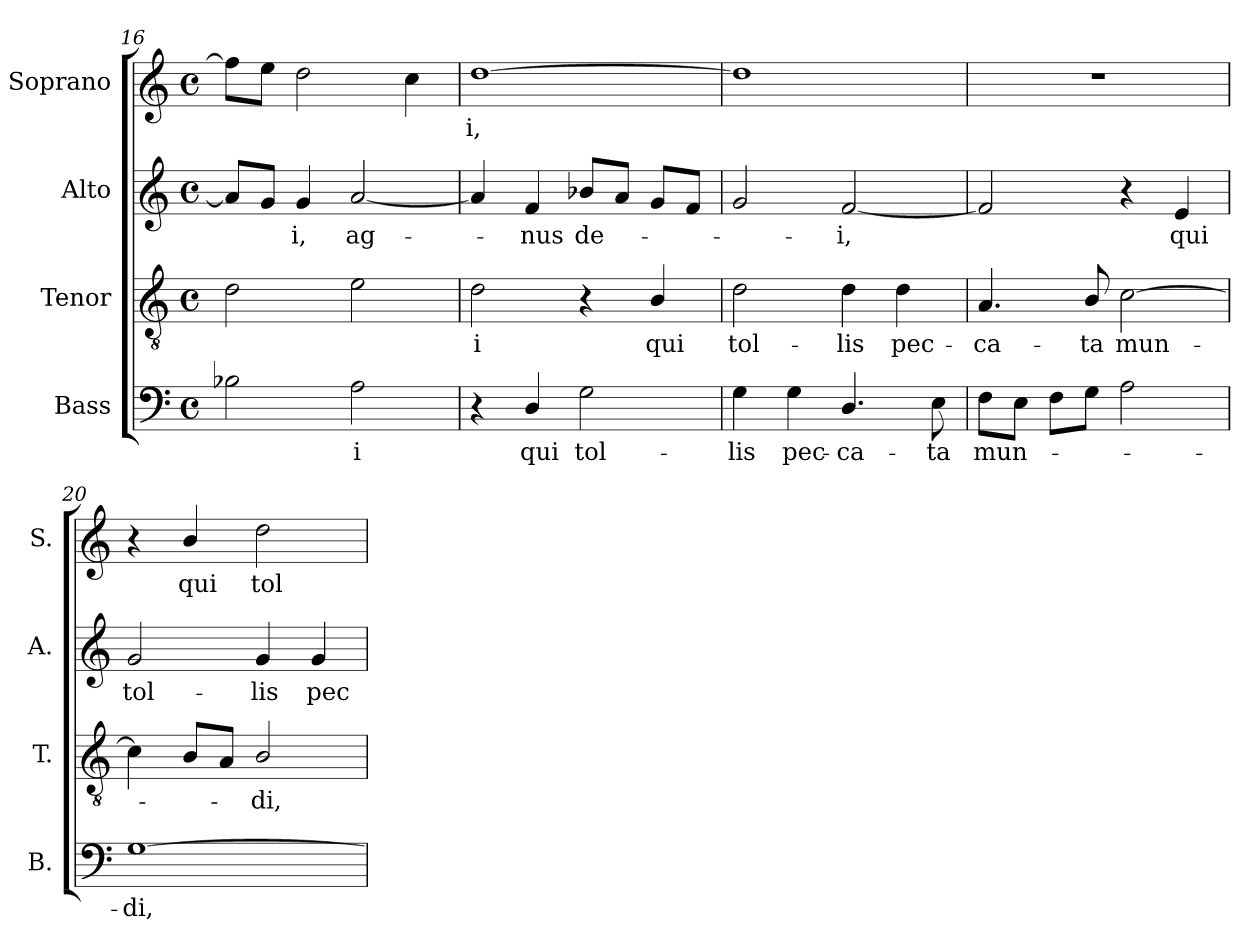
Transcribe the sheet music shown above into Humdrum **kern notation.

**kern	**text	**kern	**text	**kern	**text	**kern	**text
*part4	*part4	*part3	*part3	*part2	*part2	*part1	*part1
*staff4	*staff4	*staff3	*staff3	*staff2	*staff2	*staff1	*staff1
*I"Bass	*	*I"Tenor	*	*I"Alto	*	*I"Soprano	*
*I'B.	*	*I'T.	*	*I'A.	*	*I'S.	*
*clefF4	*	*clefGv2	*	*clefG2	*	*clefG2	*
*	*	*ITrd7c12	*	*	*	*	*
*k[]	*	*k[]	*	*k[]	*	*k[]	*
*C:	*	*C:	*	*C:	*	*C:	*
*M4/4	*	*M4/4	*	*M4/4	*	*M4/4	*
*met(c)	*	*met(c)	*	*met(c)	*	*met(c)	*
=16	=16	=16	=16	=16	=16	=16	=16
2B-Xi\	.	2Di\	.	8ai/L]	.	8ffi\L]	.
.	.	.	.	8gi/J	.	8eei\J	.
!	!	!	!	!	!LO:LY:b:color=#000000	!	!
.	.	.	.	4gi/	-i,	2ddi\	.
!	!LO:LY:b:color=#000000	!	!	!	!	!	!
!	!	!	!	!	!LO:LY:b:color=#000000	!	!
2Ai\	-i	2Ei\	.	[2ai/	ag-	.	.
.	.	.	.	.	.	4cci\	.
=17	=17	=17	=17	=17	=17	=17	=17
!	!	!	!LO:LY:b:color=#000000	!	!	!	!
!	!	!	!	!	!	!	!LO:LY:b:color=#000000
4r	.	2Di\	-i	4ai/]	.	[1ddi	-i,
!	!LO:LY:b:color=#000000	!	!	!	!	!	!
!	!	!	!	!	!LO:LY:b:color=#000000	!	!
4Di/	qui	.	.	4fi/	-nus	.	.
!	!LO:LY:b:color=#000000	!	!	!	!	!	!
!	!	!	!	!	!LO:LY:b:color=#000000	!	!
2Gi\	tol-	4r	.	8b-Xi/L	de-	.	.
.	.	.	.	8ai/J	.	.	.
!	!	!	!LO:LY:b:color=#000000	!	!	!	!
.	.	4BBi/	qui	8gi/L	.	.	.
.	.	.	.	8fi/J	.	.	.
=18	=18	=18	=18	=18	=18	=18	=18
!	!LO:LY:b:color=#000000	!	!	!	!	!	!
!	!	!	!LO:LY:b:color=#000000	!	!	!	!
4Gi\	-lis	2Di\	tol-	2gi/	.	1ddi]	.
!	!LO:LY:b:color=#000000	!	!	!	!	!	!
4Gi\	pec-	.	.	.	.	.	.
!	!LO:LY:b:color=#000000	!	!	!	!	!	!
!	!	!	!LO:LY:b:color=#000000	!	!	!	!
!	!	!	!	!	!LO:LY:b:color=#000000	!	!
4.Di/	-ca-	4Di\	-lis	[2fi/	-i,	.	.
!	!	!	!LO:LY:b:color=#000000	!	!	!	!
.	.	4Di\	pec-	.	.	.	.
!	!LO:LY:b:color=#000000	!	!	!	!	!	!
8Ei\	-ta	.	.	.	.	.	.
!!LO:PB:g=z
=19	=19	=19	=19	=19	=19	=19	=19
!	!LO:LY:b:color=#000000	!	!	!	!	!	!
!	!	!	!LO:LY:b:color=#000000	!	!	!	!
8Fi\L	mun-	4.AAi/	-ca-	2fi/]	.	1r	.
8Ei\J	.	.	.	.	.	.	.
8Fi\L	.	.	.	.	.	.	.
!	!	!	!LO:LY:b:color=#000000	!	!	!	!
8Gi\J	.	8BBi/	-ta	.	.	.	.
!	!	!	!LO:LY:b:color=#000000	!	!	!	!
2Ai\	.	[2Ci\	mun-	4r	.	.	.
!	!	!	!	!	!LO:LY:b:color=#000000	!	!
.	.	.	.	4ei/	qui	.	.
=20	=20	=20	=20	=20	=20	=20	=20
!	!LO:LY:b:color=#000000	!	!	!	!	!	!
!	!	!	!	!	!LO:LY:b:color=#000000	!	!
[1Gi	-di,	4Ci\]	.	2gi/	tol-	4r	.
!	!	!	!	!	!	!	!LO:LY:b:color=#000000
.	.	8BBi/L	.	.	.	4bi/	qui
.	.	8AAi/J	.	.	.	.	.
!	!	!	!LO:LY:b:color=#000000	!	!	!	!
!	!	!	!	!	!LO:LY:b:color=#000000	!	!
!	!	!	!	!	!	!	!LO:LY:b:color=#000000
.	.	2BBi/	-di,	4gi/	-lis	2ddi\	tol-
!	!	!	!	!	!LO:LY:b:color=#000000	!	!
.	.	.	.	4gi/	pec-	.	.
=	=	=	=	=	=	=	=
*-	*-	*-	*-	*-	*-	*-	*-
